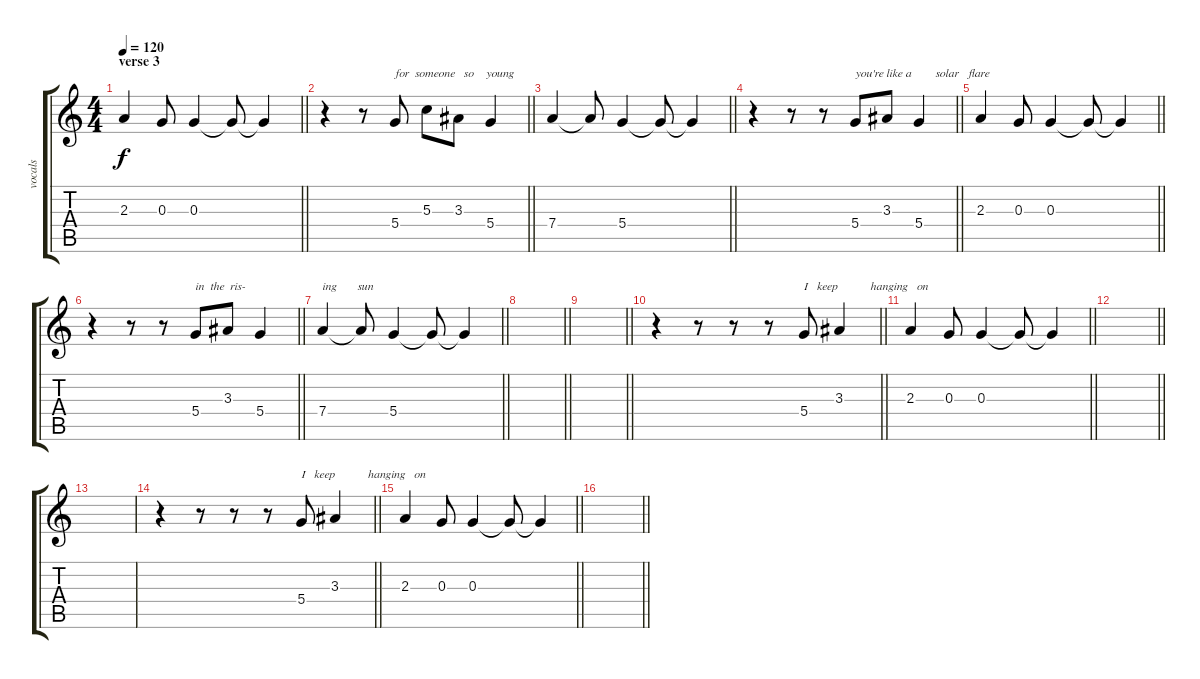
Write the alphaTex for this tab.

\track ("vocals" "vocals") {instrument electricguitarjazz}
\staff {score tabs}
\tuning (E4 B3 G3 D3 A2 E2) {hide}
\ts (4 4)
\section ("" "verse 3")
\tempo 120
\clef g2
\barLineRight lightlight
\ks c
2.3.4{dy f} 0.3.8 0.3.4 0.3{t}.8 0.3{t}.4 |
\barLineRight lightlight
r.4 r.8 5.4.8{txt "for  someone   so    young"} 5.3.8 3.3.8 5.4.4 |
\barLineRight lightlight
7.4.4 7.4{t}.8 5.4.4 5.4{t}.8 5.4{t}.4 |
\barLineRight lightlight
r.4 r.8 r.8 5.4.8{txt "you're like a        solar   flare"} 3.3.8 5.4.4 |
\barLineRight lightlight
2.3.4 0.3.8 0.3.4 0.3{t}.8 0.3{t}.4 |
\barLineRight lightlight
r.4 r.8 r.8 5.4.8{txt "in  the  ris-"} 3.3.8 5.4.4 |
\barLineRight lightlight
7.4.4{txt "ing       sun"} 7.4{t}.8 5.4.4 5.4{t}.8 5.4{t}.4 |
\barLineRight lightlight
|
\barLineRight lightlight
|
\barLineRight lightlight
r.4 r.8 r.8 r.8 5.4.8{txt "I   keep           hanging   on"} 3.3.4 |
\barLineRight lightlight
2.3.4 0.3.8 0.3.4 0.3{t}.8 0.3{t}.4 |
\barLineRight lightlight
|
|
\barLineRight lightlight
r.4 r.8 r.8 r.8 5.4.8{txt "I   keep           hanging   on"} 3.3.4 |
\barLineRight lightlight
2.3.4 0.3.8 0.3.4 0.3{t}.8 0.3{t}.4 |
\barLineRight lightlight
